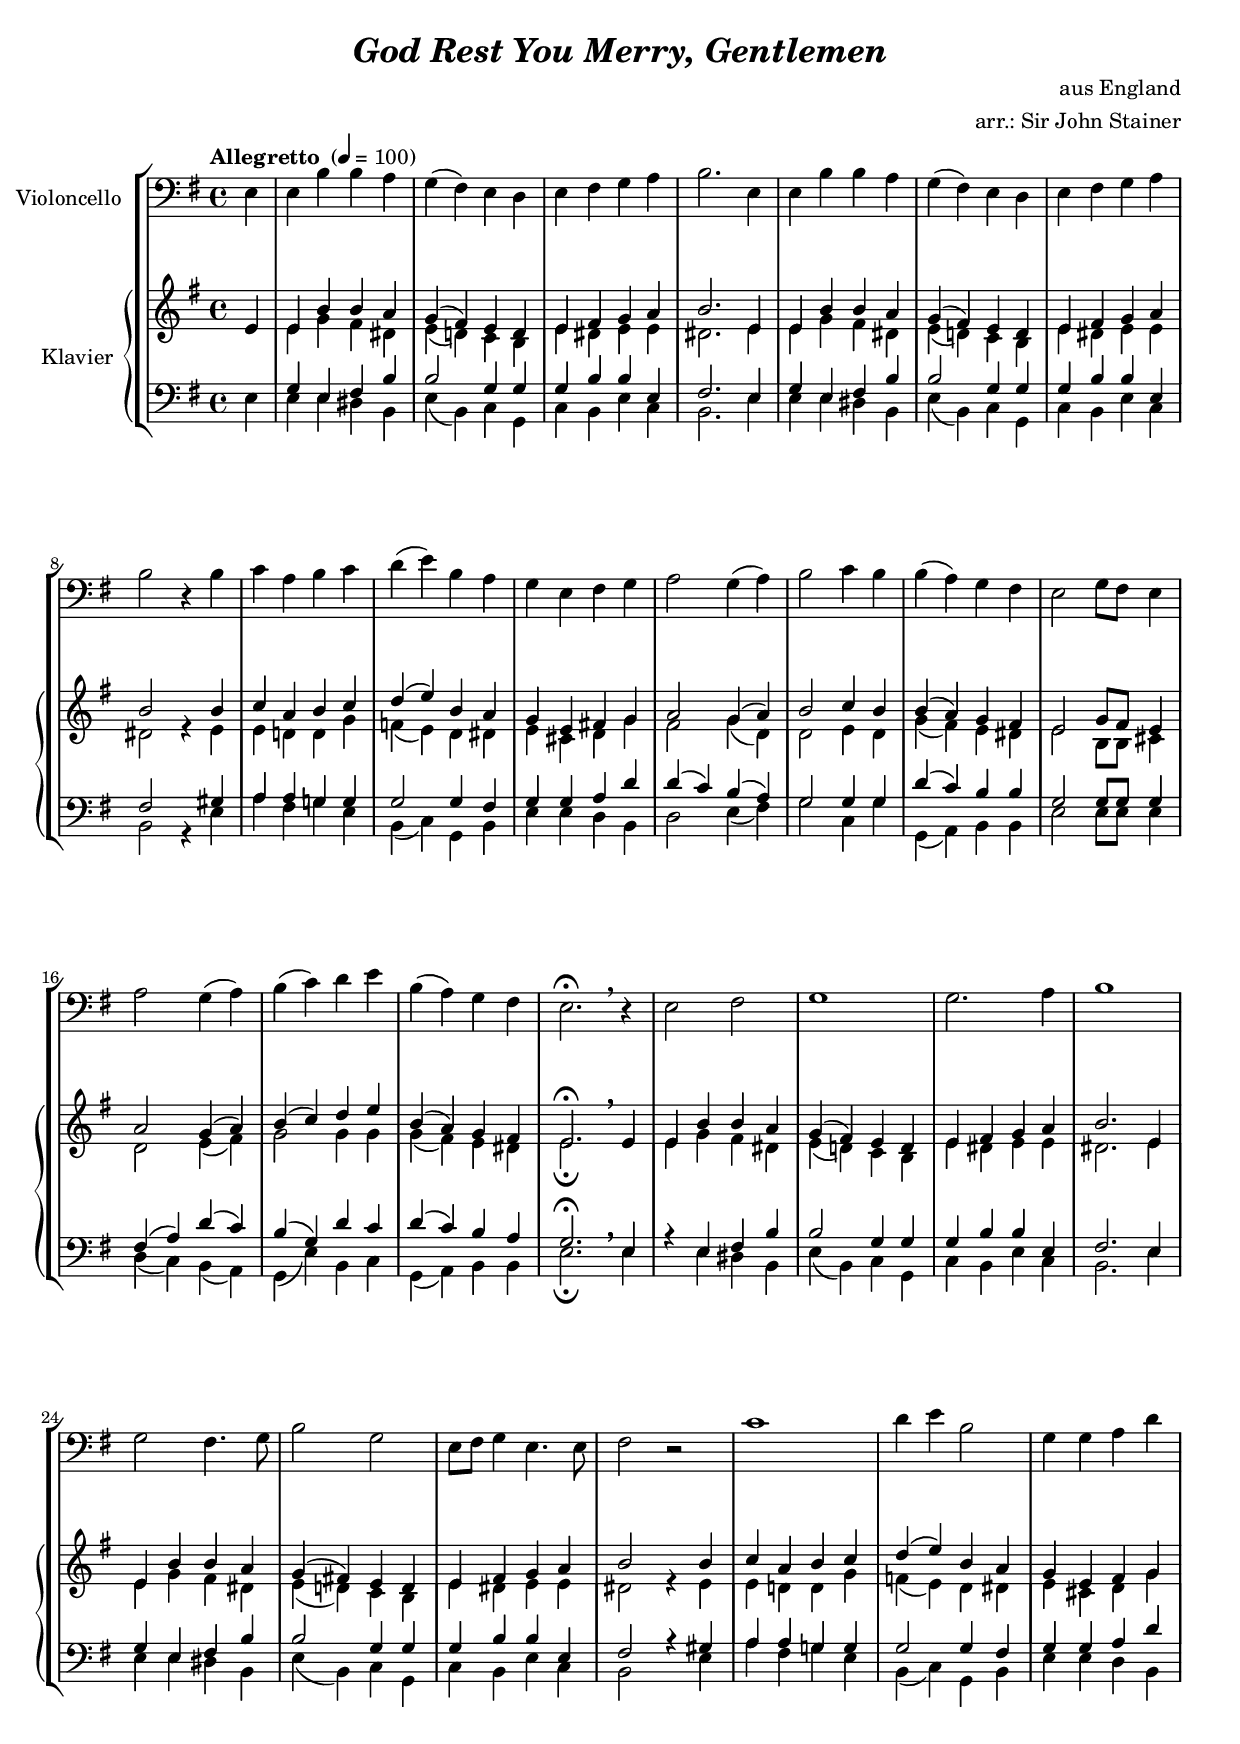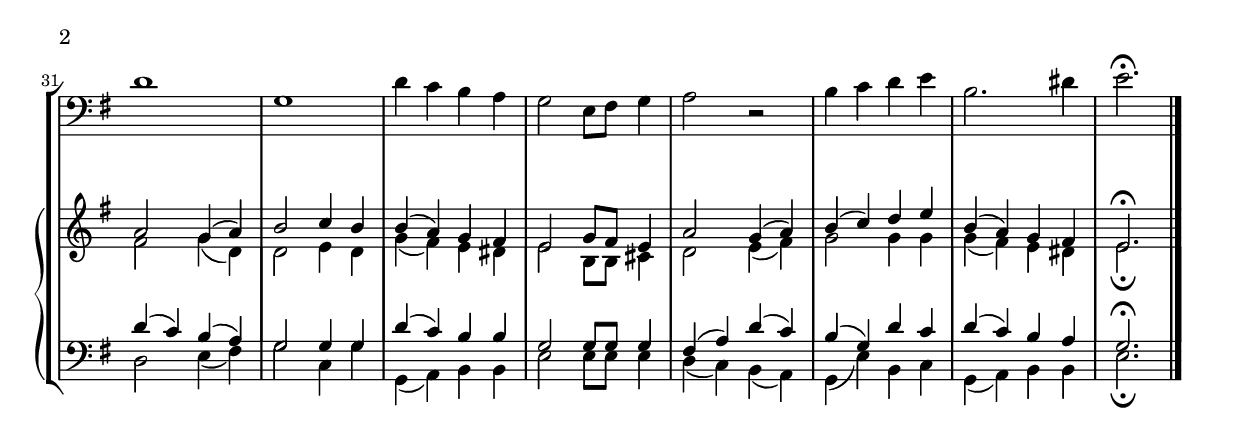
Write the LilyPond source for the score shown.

\version "2.18.2"
\include "deutsch.ly"
  
#(set-global-staff-size 18.4)

\header {
  title     = \markup \bold \italic "God Rest You Merry, Gentlemen"
  composer  = "aus England"
  arranger  = "arr.: Sir John Stainer"
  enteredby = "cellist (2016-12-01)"
%  piece     = ""
}

voiceconsts = {
  \key e \minor
  \time 4/4
  \clef "bass"
% \numericTimeSignature
  \compressFullBarRests
  \tempo "Allegretto " 4=100
}

mikl = "harpsichord"
mist = "string ensemble 1"
%minstr = "accordion"
miba = "bassoon"
milo = "drawbar organ"

va = \relative c {
  \voiceconsts
  \clef "bass"
  
  \partial 4 e4
  e h' h a
  g( fis) e d
  e fis g a

  h2. e,4
  e h' h a
  g( fis) e d
  e fis g a
  h2 r4 h

  c a h c
  d( e) h a
  g e fis g
  a2 g4( a)
  h2 c4 h

  h( a) g fis
  e2 g8 fis e4
  a2 g4( a)
  h( c) d e
  h( a) g fis
  e2.\fermata \breathe r4

  e2 fis
  g1
  g2. a4
  h1

  g2 fis4. g8
  h2 g
  e8 fis g4 e4. e8
  fis2 r

  c'1
  d4 e h2
  g4 g a d
  d1

  g,
  d'4 c h a
  g2 e8 fis g4
  a2 r
  h4 c d e
  h2. dis4

  e2.\fermata \bar "|."
}

vb = \relative c' {
  \voiceconsts
  \clef "treble"
  
  \partial 4 e4
  e h' h a
  g( fis) e d
  e fis g a

  h2. e,4
  e h' h a
  g( fis) e d
  e fis g a
  h2 s4 h

  c a h c
  d( e) h a
  g e fis! g
  a2 g4( a)
  h2 c4 h

  h( a) g fis
  e2 g8 fis e4
  a2 g4( a)
  h( c) d e
  h( a) g fis
  e2.\fermata \breathe e4
  
  e h' h a
  g( fis) e d
  e fis g a
  h2. e,4

  e h' h a
  g( fis!) e d
  e fis g a
  h2 s4 h

  c a h c
  d( e) h a
  g e fis g
  a2 g4( a)

  h2 c4 h
  h( a) g fis
  e2 g8 fis e4
  a2 g4( a)
  h( c) d e
  h( a) g fis

  e2.\fermata \bar "|."
}

vc = \relative c' {
  \voiceconsts
  \clef "treble"
  
  \partial 4 s4
  e g fis dis
  e( d!) c h
  e dis e e

  dis2. e4
  e g fis dis
  e( d!) c h
  e dis e e
  dis2 r4 e

  e d! d g
  f( e) d dis
  e cis d g
  fis2 g4( d)
  d2 e4 d

  g( fis) e dis
  e2 h8 h cis4
  d2 e4( fis)
  g2 g4 g
  g( fis) e dis
  e2.\fermata \breathe s4
  
  e4 g fis dis
  e( d!) c h
  e dis e e
  dis2. e4

  e g fis dis
  e( d!) c h
  e dis e e
  dis2 r4 e

  e d! d g
  f( e) d dis
  e cis d g
  fis2 g4( d)

  d2 e4 d
  g( fis) e dis
  e2 h8 h cis4
  d2 e4( fis)
  g2 g4 g
  g( fis) e dis

  e2.\fermata \bar "|."
}

vd = \relative c' {
  \voiceconsts
  \clef "bass"
  
  \partial 4 s4
  g e fis h
  h2 g4 g
  g h h e,

  fis2. e4
  g e fis h
  h2 g4 g
  g h h e,
  fis2 s4 gis

  a a g! g
  g2 g4 fis
  g g a d
  d( c) h( a)
  g2 g4 g

  d'( c) h h
  g2 g8 g g4
  fis( a) d( c)
  h( g) d' c
  d( c) h a
  g2.\fermata \breathe e4
  r e fis h
  h2 g4 g
  g h h e,
  fis2. e4

  g e fis h
  h2 g4 g
  g h h e,
  fis2 r4 gis

  a a g! g
  g2 g4 fis
  g g a d
  d( c) h( a)

  g2 g4 g
  d'( c) h h
  g2 g8 g g4
  fis( a) d( c)
  h( g) d' c
  d( c) h a

  g2.\fermata \bar "|."
}

ve = \relative c {
  \voiceconsts
  \clef "bass"
  
  \partial 4 e4
  e e dis h
  e( h) c g
  c h e c

  h2. e4
  e e dis h
  e( h) c g
  c h e c
  h2 r4 e

  a fis g! e
  h( c) g h
  e e d h
  d2 e4( fis)
  g2 c,4 g'

  g,( a) h h
  e2 e8 e e4
  d( c) h( a)
  g( e') h c
  g( a) h h
  e2.\fermata \breathe e4

  s e dis h
  e( h) c g
  c h e c
  h2. e4

  e e dis h
  e( h) c g
  c h e c
  h2 s4 e

  a fis g e
  h( c) g h
  e e d h
  d2 e4( fis)

  g2 c,4 g'
  g,( a) h h
  e2 e8 e e4
  d( c) h( a)
  g( e') h c
  g( a) h h

  e2.\fermata \bar "|."
}


music = \new StaffGroup <<
      \new Staff {
	\set Staff.midiInstrument = \mist
	\set Staff.instrumentName = \markup \center-column { "Violoncello" }
	\transpose e e { \va }
      }

      \new PianoStaff <<
        \set PianoStaff.midiInstrument = \mikl
        \set PianoStaff.instrumentName = \markup \center-column { "Klavier" }
        <<
          \new Staff {
            \transpose e e { << \vb \\ \vc >> }
          }
%          \new Dynamics \vdy
          \new Staff {
            \transpose e e { << \vd \\ \ve >> }
          }
        >>
      >>
>>

\book {
  \score {
    \music
    \layout {}
  }

  \score {
    \unfoldRepeats \music

    \midi {
      \context {
        \Score
      }
    }
  }
}
